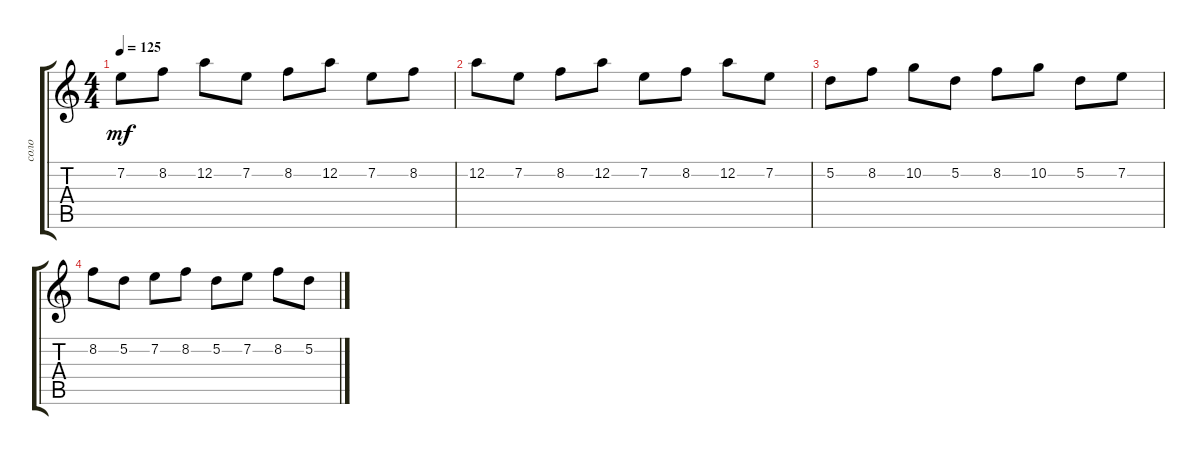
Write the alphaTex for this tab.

\track ("соло" "соло") {instrument acousticguitarsteel}
\staff {score tabs}
\tuning (D4 A3 F3 C3 G2 C2) {hide}
\ts (4 4)
\tempo 125
\clef g2
\ks c
7.2.8{dy mf} 8.2.8 12.2.8 7.2.8 8.2.8 12.2.8 7.2.8 8.2.8 |
12.2.8 7.2.8 8.2.8 12.2.8 7.2.8 8.2.8 12.2.8 7.2.8 |
5.2.8 8.2.8 10.2.8 5.2.8 8.2.8 10.2.8 5.2.8 7.2.8 |
8.2.8 5.2.8 7.2.8 8.2.8 5.2.8 7.2.8 8.2.8 5.2.8
